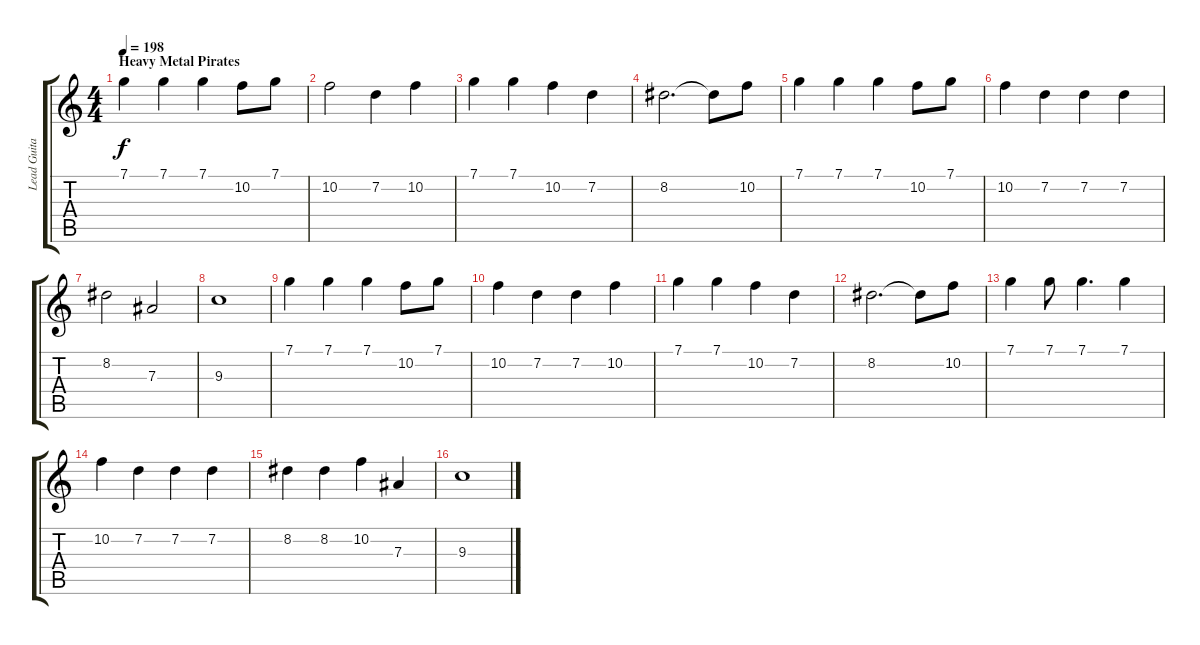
\track ("Lead Guitar/Keys Harmony" "Lead Guita") {instrument distortionguitar}
\staff {score tabs}
\tuning (C4 G3 Eb3 Bb2 F2 C2) {hide}
\ts (4 4)
\section ("" "Heavy Metal Pirates")
\tempo 198
\clef g2
\ks c
7.1.4{dy f volume 14 balance 8} 7.1.4 7.1.4 10.2.8 7.1.8 |
10.2.2 7.2.4 10.2.4 |
7.1.4 7.1.4 10.2.4 7.2.4 |
8.2.2{d} 8.2{t}.8 10.2.8 |
7.1.4 7.1.4 7.1.4 10.2.8 7.1.8 |
10.2.4 7.2.4 7.2.4 7.2.4 |
8.2.2 7.3.2 |
9.3.1 |
7.1.4 7.1.4 7.1.4 10.2.8 7.1.8 |
10.2.4 7.2.4 7.2.4 10.2.4 |
7.1.4 7.1.4 10.2.4 7.2.4 |
8.2.2{d} 8.2{t}.8 10.2.8 |
7.1.4 7.1.8 7.1.4{d} 7.1.4 |
10.2.4 7.2.4 7.2.4 7.2.4 |
8.2.4 8.2.4 10.2.4 7.3.4 |
9.3.1
